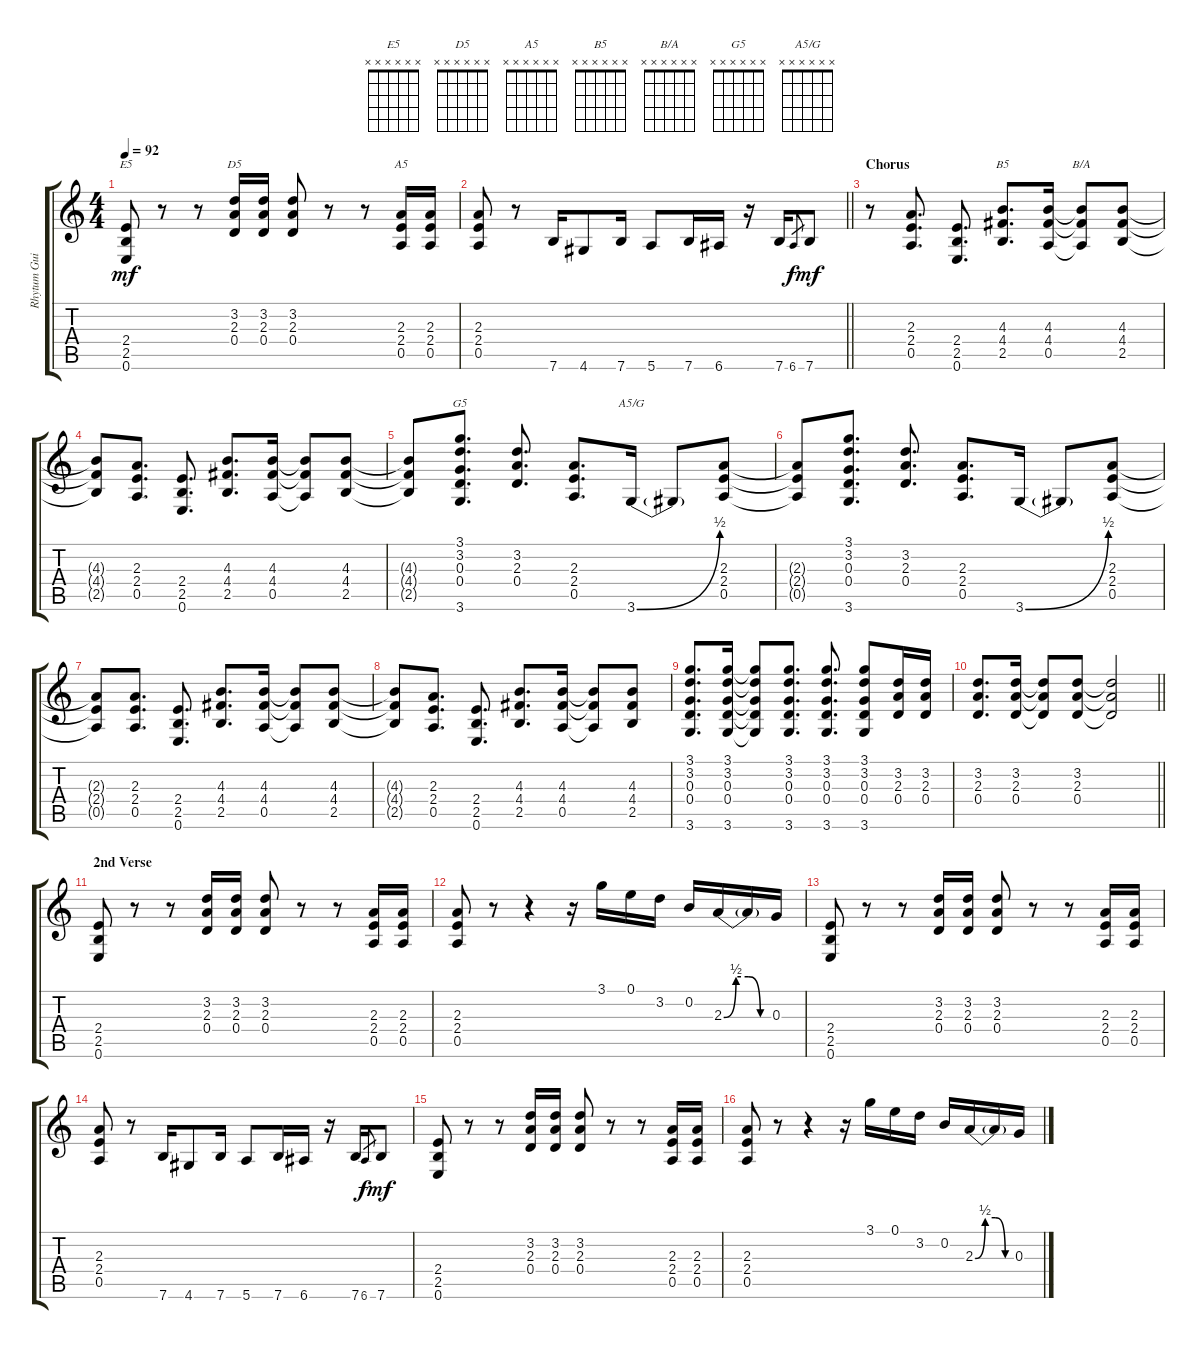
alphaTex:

\track ("Rhytum Guitar" "Rhytum Gui") {instrument overdrivenguitar}
\staff {score tabs}
\tuning (E4 B3 G3 D3 A2 E2) {hide}
\chord ("E5" x x x x x x)
\chord ("D5" x x x x x x)
\chord ("A5" x x x x x x)
\chord ("B5" x x x x x x)
\chord ("B/A" x x x x x x)
\chord ("G5" x x x x x x)
\chord ("A5/G" x x x x x x)
\ts (4 4)
\tempo 92
\clef g2
\ks c
(2.4 2.5 0.6).8{ch "E5" dy mf} r.8 r.8 (3.2 2.3 0.4).16{ch "D5"} (3.2 2.3 0.4).16 (3.2 2.3 0.4).8 r.8 r.8 (2.3 2.4 0.5).16{ch "A5"} (2.3 2.4 0.5).16 |
\barLineRight lightlight
(2.3 2.4 0.5).8 r.8 7.6.16 4.6.8 7.6.16 5.6.8 7.6.16 6.6.16 r.16 7.6.16 6.6.8{gr dy f} 7.6.8{dy mf} |
\section ("" "Chorus")
r.8 (2.3 2.4 0.5).8{d} (2.4 2.5 0.6).8{d} (4.3 4.4 2.5).8{d ch "B5"} (4.3 4.4 0.5).16 (4.3{t} 4.4{t} 0.5{t}).8{ch "B/A"} (4.3 4.4 2.5).8 |
(4.3{t} 4.4{t} 2.5{t}).8 (2.3 2.4 0.5).8{d} (2.4 2.5 0.6).8{d} (4.3 4.4 2.5).8{d} (4.3 4.4 0.5).16 (4.3{t} 4.4{t} 0.5{t}).8 (4.3 4.4 2.5).8 |
(4.3{t} 4.4{t} 2.5{t}).8 (3.1 3.2 0.3 0.4 3.6).8{d ch "G5"} (3.2 2.3 0.4).8{d} (2.3 2.4 0.5).8{d} 3.6{be (bend 0 0 60 2)}.16{ch "A5/G"} 3.6{t}.8 (2.3 2.4 0.5).8 |
(2.3{t} 2.4{t} 0.5{t}).8 (3.1 3.2 0.3 0.4 3.6).8{d} (3.2 2.3 0.4).8{d} (2.3 2.4 0.5).8{d} 3.6{be (bend 0 0 60 2)}.16 3.6{t}.8 (2.3 2.4 0.5).8 |
(2.3{t} 2.4{t} 0.5{t}).8 (2.3 2.4 0.5).8{d} (2.4 2.5 0.6).8{d} (4.3 4.4 2.5).8{d} (4.3 4.4 0.5).16 (4.3{t} 4.4{t} 0.5{t}).8 (4.3 4.4 2.5).8 |
(4.3{t} 4.4{t} 2.5{t}).8 (2.3 2.4 0.5).8{d} (2.4 2.5 0.6).8{d} (4.3 4.4 2.5).8{d} (4.3 4.4 0.5).16 (4.3{t} 4.4{t} 0.5{t}).8 (4.3 4.4 2.5).8 |
(3.1 3.2 0.3 0.4 3.6).8{d} (3.1 3.2 0.3 0.4 3.6).16 (3.1{t} 3.2{t} 0.3{t} 0.4{t} 3.6{t}).8 (3.1 3.2 0.3 0.4 3.6).8{d} (3.1 3.2 0.3 0.4 3.6).8{d} (3.1 3.2 0.3 0.4 3.6).8 (3.2 2.3 0.4).16 (3.2 2.3 0.4).16 |
\barLineRight lightlight
(3.2 2.3 0.4).8{d} (3.2 2.3 0.4).16 (3.2{t} 2.3{t} 0.4{t}).8 (3.2 2.3 0.4).8 (3.2{t} 2.3{t} 0.4{t}).2 |
\section ("" "2nd Verse")
(2.4 2.5 0.6).8 r.8 r.8 (3.2 2.3 0.4).16 (3.2 2.3 0.4).16 (3.2 2.3 0.4).8 r.8 r.8 (2.3 2.4 0.5).16 (2.3 2.4 0.5).16 |
(2.3 2.4 0.5).8 r.8 r.4 r.16 3.1.16 0.1.16 3.2.16 0.2.16 2.3{be (custom 0 0 15 2 30 2 45 0 60 0)}.16 2.3{t}.16 0.3.16 |
(2.4 2.5 0.6).8 r.8 r.8 (3.2 2.3 0.4).16 (3.2 2.3 0.4).16 (3.2 2.3 0.4).8 r.8 r.8 (2.3 2.4 0.5).16 (2.3 2.4 0.5).16 |
(2.3 2.4 0.5).8 r.8 7.6.16 4.6.8 7.6.16 5.6.8 7.6.16 6.6.16 r.16 7.6.16 6.6.8{gr dy f} 7.6.8{dy mf} |
(2.4 2.5 0.6).8 r.8 r.8 (3.2 2.3 0.4).16 (3.2 2.3 0.4).16 (3.2 2.3 0.4).8 r.8 r.8 (2.3 2.4 0.5).16 (2.3 2.4 0.5).16 |
(2.3 2.4 0.5).8 r.8 r.4 r.16 3.1.16 0.1.16 3.2.16 0.2.16 2.3{be (custom 0 0 15 2 30 2 45 0 60 0)}.16 2.3{t}.16 0.3.16
